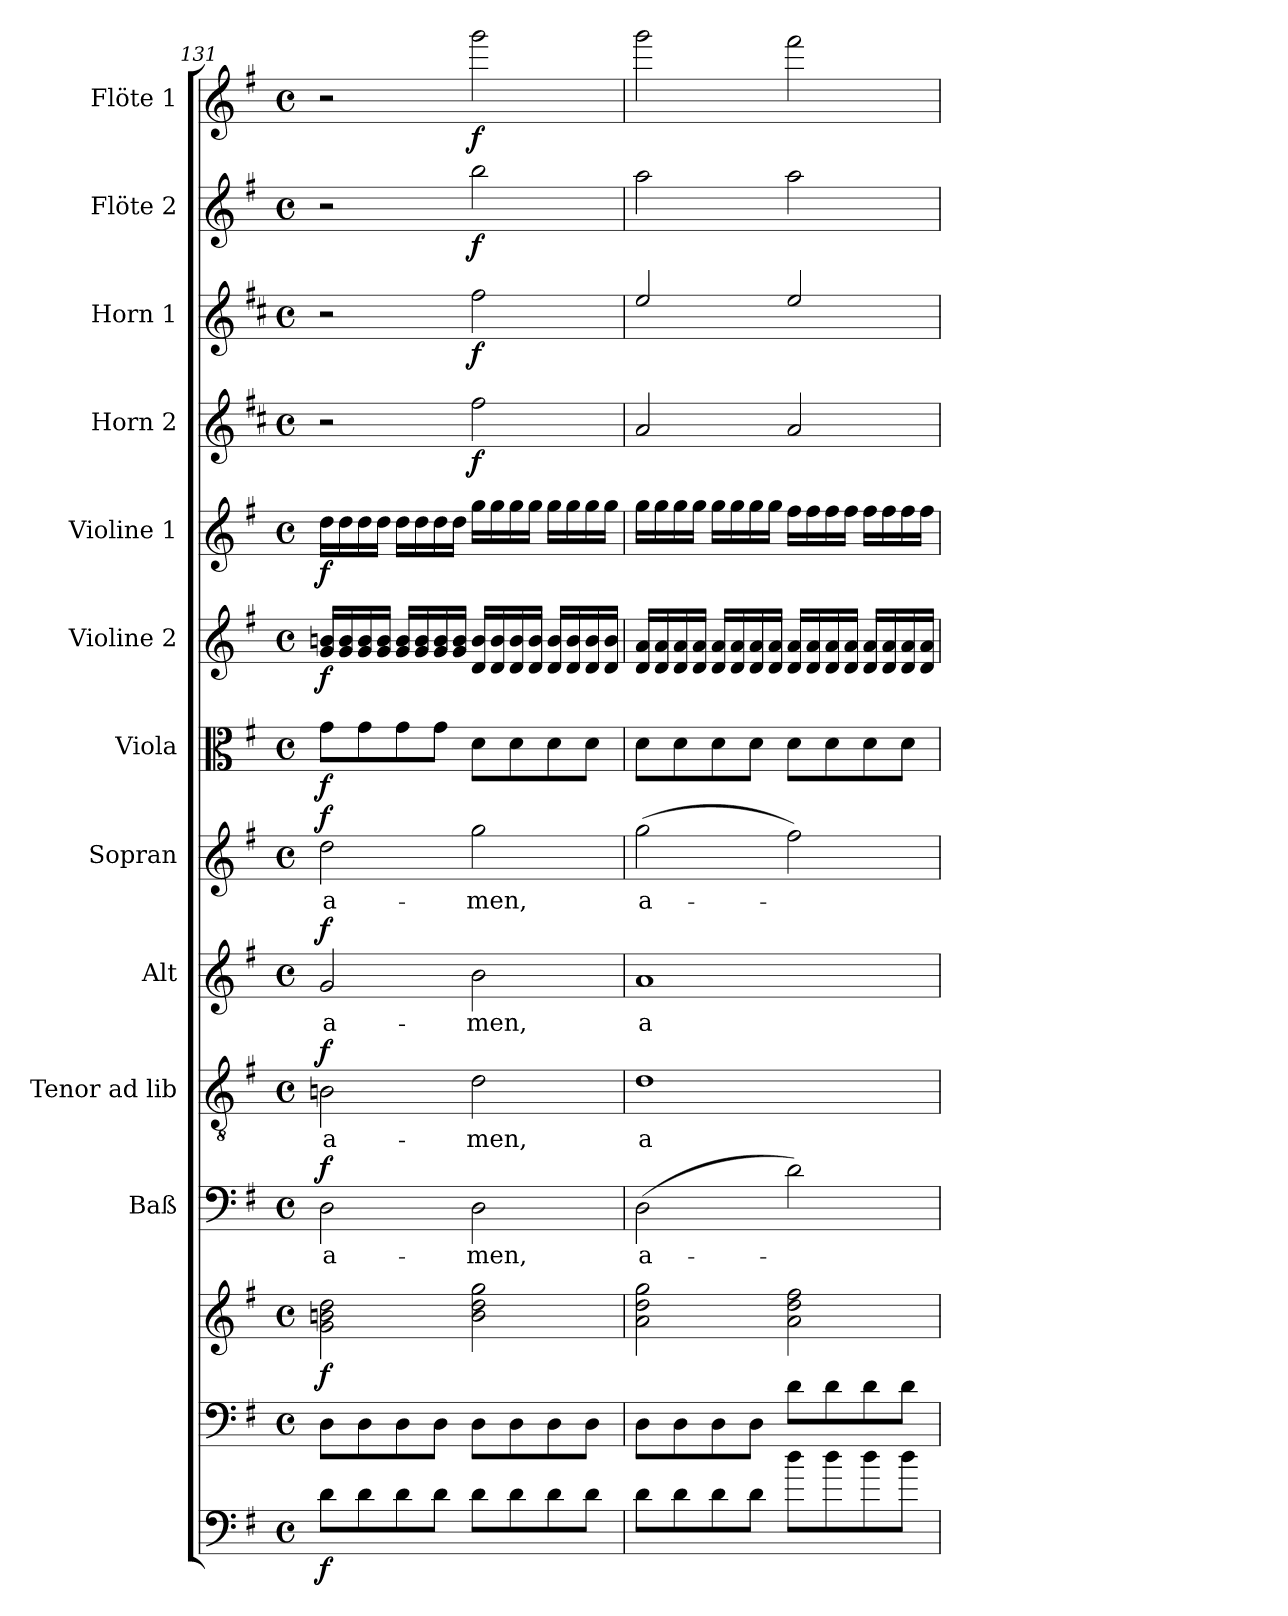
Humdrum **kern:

**kern	**dynam	**kern	**kern	**dynam	**kern	**text	**dynam	**kern	**text	**dynam	**kern	**text	**dynam	**kern	**text	**dynam	**kern	**dynam	**kern	**dynam	**kern	**dynam	**kern	**dynam	**kern	**dynam	**kern	**dynam	**kern	**dynam
*part13	*part13	*part12	*part12	*part12	*part11	*part11	*part11	*part10	*part10	*part10	*part9	*part9	*part9	*part8	*part8	*part8	*part7	*part7	*part6	*part6	*part5	*part5	*part4	*part4	*part3	*part3	*part2	*part2	*part1	*part1
*staff14	*staff14	*staff13	*staff12	*staff12/13	*staff11	*staff11	*staff11	*staff10	*staff10	*staff10	*staff9	*staff9	*staff9	*staff8	*staff8	*staff8	*staff7	*staff7	*staff6	*staff6	*staff5	*staff5	*staff4	*staff4	*staff3	*staff3	*staff2	*staff2	*staff1	*staff1
*	*	*	*	*	*I"Baß	*	*	*I"Tenor ad lib	*	*	*I"Alt	*	*	*I"Sopran	*	*	*I"Viola	*	*I"Violine 2	*	*I"Violine 1	*	*I"Horn 2	*	*I"Horn 1	*	*I"Flöte 2	*	*I"Flöte 1	*
*	*	*	*	*	*I'Baß	*	*	*I'Ten	*	*	*I'Alt	*	*	*I'Sop	*	*	*I'Vla.	*	*I'Vln. 2	*	*I'Vln. 1	*	*I'Hrn. 2	*	*I'Hrn. 1	*	*I'Fl. 2	*	*I'Fl. 1	*
*clefF4	*	*clefF4	*clefG2	*	*clefF4	*	*	*clefGv2	*	*	*clefG2	*	*	*clefG2	*	*	*clefC3	*	*clefG2	*	*clefG2	*	*clefG2	*	*clefG2	*	*clefG2	*	*clefG2	*
*ITrd7c12	*	*	*	*	*	*	*	*	*	*	*	*	*	*	*	*	*	*	*	*	*	*	*ITrd4c7	*	*ITrd4c7	*	*	*	*	*
*k[f#]	*	*k[f#]	*k[f#]	*	*k[f#]	*	*	*k[f#]	*	*	*k[f#]	*	*	*k[f#]	*	*	*k[f#]	*	*k[f#]	*	*k[f#]	*	*k[f#]	*	*k[f#]	*	*k[f#]	*	*k[f#]	*
*G:	*	*G:	*G:	*	*G:	*	*	*G:	*	*	*G:	*	*	*G:	*	*	*G:	*	*G:	*	*G:	*	*G:	*	*G:	*	*G:	*	*G:	*
*M4/4	*	*M4/4	*M4/4	*	*M4/4	*	*	*M4/4	*	*	*M4/4	*	*	*M4/4	*	*	*M4/4	*	*M4/4	*	*M4/4	*	*M4/4	*	*M4/4	*	*M4/4	*	*M4/4	*
*met(c)	*	*met(c)	*met(c)	*	*met(c)	*	*	*met(c)	*	*	*met(c)	*	*	*met(c)	*	*	*met(c)	*	*met(c)	*	*met(c)	*	*met(c)	*	*met(c)	*	*met(c)	*	*met(c)	*
=131	=131	=131	=131	=131	=131	=131	=131	=131	=131	=131	=131	=131	=131	=131	=131	=131	=131	=131	=131	=131	=131	=131	=131	=131	=131	=131	=131	=131	=131	=131
!	!LO:DY:b	!	!	!LO:DY:b	!	!LO:LY:b	!LO:DY:a	!	!LO:LY:b	!LO:DY:a	!	!LO:LY:b	!LO:DY:a	!	!LO:LY:b	!LO:DY:a	!	!LO:DY:b	!	!LO:DY:b	!	!LO:DY:b	!	!	!	!	!	!	!	!
8D\L	f	8D\L	2g\ 2bn\ 2dd\	f	2D\	a-	f	2Bn\	a-	f	2g/	a-	f	2dd\	a-	f	8g\L	f	16g/ 16bn/LL	f	16dd\LL	f	2r	.	2r	.	2r	.	2r	.
.	.	.	.	.	.	.	.	.	.	.	.	.	.	.	.	.	.	.	16g/ 16b/	.	16dd\	.	.	.	.	.	.	.	.	.
8D\	.	8D\	.	.	.	.	.	.	.	.	.	.	.	.	.	.	8g\	.	16g/ 16b/	.	16dd\	.	.	.	.	.	.	.	.	.
.	.	.	.	.	.	.	.	.	.	.	.	.	.	.	.	.	.	.	16g/ 16b/JJ	.	16dd\JJ	.	.	.	.	.	.	.	.	.
8D\	.	8D\	.	.	.	.	.	.	.	.	.	.	.	.	.	.	8g\	.	16g/ 16b/LL	.	16dd\LL	.	.	.	.	.	.	.	.	.
.	.	.	.	.	.	.	.	.	.	.	.	.	.	.	.	.	.	.	16g/ 16b/	.	16dd\	.	.	.	.	.	.	.	.	.
8D\J	.	8D\J	.	.	.	.	.	.	.	.	.	.	.	.	.	.	8g\J	.	16g/ 16b/	.	16dd\	.	.	.	.	.	.	.	.	.
.	.	.	.	.	.	.	.	.	.	.	.	.	.	.	.	.	.	.	16g/ 16b/JJ	.	16dd\JJ	.	.	.	.	.	.	.	.	.
!	!	!	!	!	!	!LO:LY:b	!	!	!LO:LY:b	!	!	!LO:LY:b	!	!	!LO:LY:b	!	!	!	!	!	!	!	!	!LO:DY:b	!	!LO:DY:b	!	!LO:DY:b	!	!LO:DY:b
8D\L	.	8D\L	2b\ 2dd\ 2gg\	.	2D\	-men,	.	2d\	-men,	.	2b\	-men,	.	2gg\	-men,	.	8d\L	.	16d/ 16b/LL	.	16gg\LL	.	2b\	f	2b\	f	2bb\	f	2ggg\	f
.	.	.	.	.	.	.	.	.	.	.	.	.	.	.	.	.	.	.	16d/ 16b/	.	16gg\	.	.	.	.	.	.	.	.	.
8D\	.	8D\	.	.	.	.	.	.	.	.	.	.	.	.	.	.	8d\	.	16d/ 16b/	.	16gg\	.	.	.	.	.	.	.	.	.
.	.	.	.	.	.	.	.	.	.	.	.	.	.	.	.	.	.	.	16d/ 16b/JJ	.	16gg\JJ	.	.	.	.	.	.	.	.	.
8D\	.	8D\	.	.	.	.	.	.	.	.	.	.	.	.	.	.	8d\	.	16d/ 16b/LL	.	16gg\LL	.	.	.	.	.	.	.	.	.
.	.	.	.	.	.	.	.	.	.	.	.	.	.	.	.	.	.	.	16d/ 16b/	.	16gg\	.	.	.	.	.	.	.	.	.
8D\J	.	8D\J	.	.	.	.	.	.	.	.	.	.	.	.	.	.	8d\J	.	16d/ 16b/	.	16gg\	.	.	.	.	.	.	.	.	.
.	.	.	.	.	.	.	.	.	.	.	.	.	.	.	.	.	.	.	16d/ 16b/JJ	.	16gg\JJ	.	.	.	.	.	.	.	.	.
!!LO:PB:g=z
=132	=132	=132	=132	=132	=132	=132	=132	=132	=132	=132	=132	=132	=132	=132	=132	=132	=132	=132	=132	=132	=132	=132	=132	=132	=132	=132	=132	=132	=132	=132
!	!	!	!	!	!	!LO:LY:b	!	!	!LO:LY:b	!	!	!LO:LY:b	!	!	!LO:LY:b	!	!	!	!	!	!	!	!	!	!	!	!	!	!	!
8D\L	.	8D\L	2a\ 2dd\ 2gg\	.	(>2D\	a-	.	1d	a-	.	1a	a-	.	(>2gg\	a-	.	8d\L	.	16d/ 16a/LL	.	16gg\LL	.	2d/	.	2a/	.	2aa\	.	2ggg\	.
.	.	.	.	.	.	.	.	.	.	.	.	.	.	.	.	.	.	.	16d/ 16a/	.	16gg\	.	.	.	.	.	.	.	.	.
8D\	.	8D\	.	.	.	.	.	.	.	.	.	.	.	.	.	.	8d\	.	16d/ 16a/	.	16gg\	.	.	.	.	.	.	.	.	.
.	.	.	.	.	.	.	.	.	.	.	.	.	.	.	.	.	.	.	16d/ 16a/JJ	.	16gg\JJ	.	.	.	.	.	.	.	.	.
8D\	.	8D\	.	.	.	.	.	.	.	.	.	.	.	.	.	.	8d\	.	16d/ 16a/LL	.	16gg\LL	.	.	.	.	.	.	.	.	.
.	.	.	.	.	.	.	.	.	.	.	.	.	.	.	.	.	.	.	16d/ 16a/	.	16gg\	.	.	.	.	.	.	.	.	.
8D\J	.	8D\J	.	.	.	.	.	.	.	.	.	.	.	.	.	.	8d\J	.	16d/ 16a/	.	16gg\	.	.	.	.	.	.	.	.	.
.	.	.	.	.	.	.	.	.	.	.	.	.	.	.	.	.	.	.	16d/ 16a/JJ	.	16gg\JJ	.	.	.	.	.	.	.	.	.
8d\L	.	8d\L	2a\ 2dd\ 2ff#\	.	2d\)	.	.	.	.	.	.	.	.	2ff#\)	.	.	8d\L	.	16d/ 16a/LL	.	16ff#\LL	.	2d/	.	2a/	.	2aa\	.	2fff#\	.
.	.	.	.	.	.	.	.	.	.	.	.	.	.	.	.	.	.	.	16d/ 16a/	.	16ff#\	.	.	.	.	.	.	.	.	.
8d\	.	8d\	.	.	.	.	.	.	.	.	.	.	.	.	.	.	8d\	.	16d/ 16a/	.	16ff#\	.	.	.	.	.	.	.	.	.
.	.	.	.	.	.	.	.	.	.	.	.	.	.	.	.	.	.	.	16d/ 16a/JJ	.	16ff#\JJ	.	.	.	.	.	.	.	.	.
8d\	.	8d\	.	.	.	.	.	.	.	.	.	.	.	.	.	.	8d\	.	16d/ 16a/LL	.	16ff#\LL	.	.	.	.	.	.	.	.	.
.	.	.	.	.	.	.	.	.	.	.	.	.	.	.	.	.	.	.	16d/ 16a/	.	16ff#\	.	.	.	.	.	.	.	.	.
8d\J	.	8d\J	.	.	.	.	.	.	.	.	.	.	.	.	.	.	8d\J	.	16d/ 16a/	.	16ff#\	.	.	.	.	.	.	.	.	.
.	.	.	.	.	.	.	.	.	.	.	.	.	.	.	.	.	.	.	16d/ 16a/JJ	.	16ff#\JJ	.	.	.	.	.	.	.	.	.
=	=	=	=	=	=	=	=	=	=	=	=	=	=	=	=	=	=	=	=	=	=	=	=	=	=	=	=	=	=	=
*-	*-	*-	*-	*-	*-	*-	*-	*-	*-	*-	*-	*-	*-	*-	*-	*-	*-	*-	*-	*-	*-	*-	*-	*-	*-	*-	*-	*-	*-	*-
